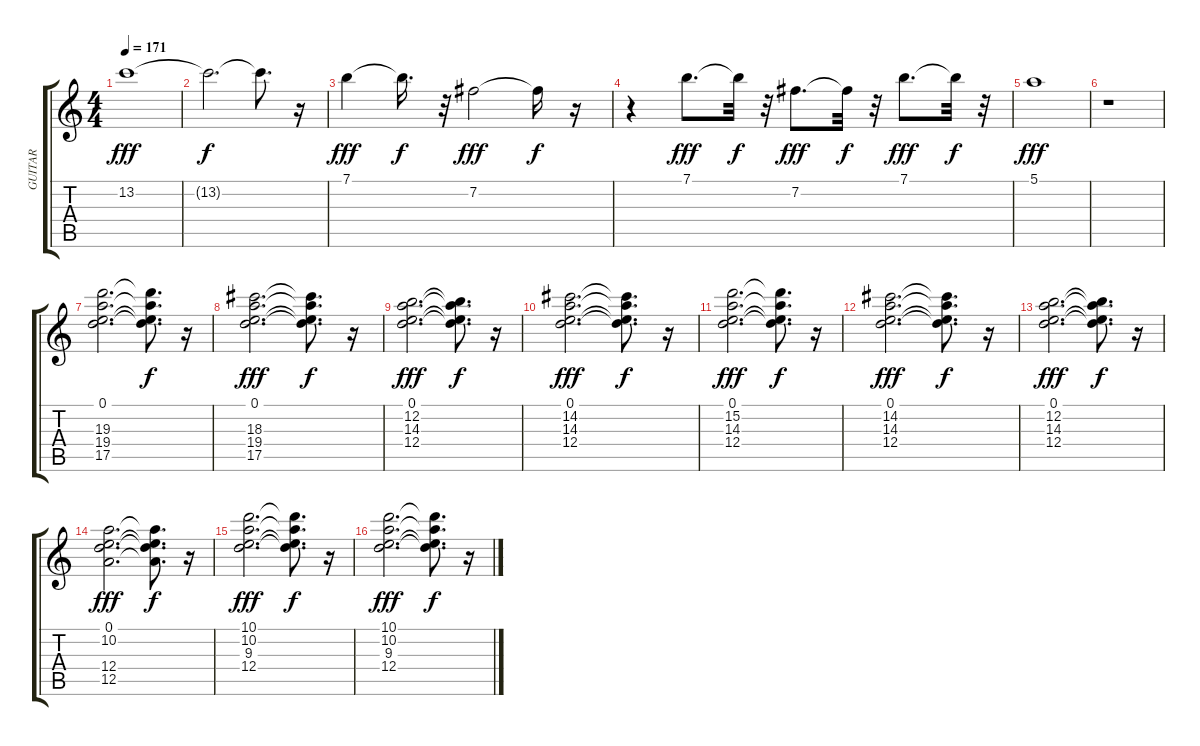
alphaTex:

\track ("GUITAR" "GUITAR") {instrument acousticguitarsteel}
\staff {score tabs}
\tuning (E4 B3 G3 D3 A2 E2) {hide}
\ts (4 4)
\tempo 171
\clef g2
\ks c
13.2.1{dy fff} |
13.2{t}.2{d dy f} 13.2{t}.8{d} r.16 |
7.1.4{dy fff} 7.1{t}.16{d dy f} r.32 7.2.2{dy fff} 7.2{t}.16{dy f} r.16 |
r.4 7.1.8{d dy fff} 7.1{t}.32{dy f} r.32 7.2.8{d dy fff} 7.2{t}.32{dy f} r.32 7.1.8{d dy fff} 7.1{t}.32{dy f} r.32 |
5.1.1{dy fff} |
r.1 |
(0.1 19.3 19.4 17.5).2{d} (0.1{t} 19.3{t} 19.4{t} 17.5{t}).8{d dy f} r.16 |
(0.1 18.3 19.4 17.5).2{d dy fff} (0.1{t} 18.3{t} 19.4{t} 17.5{t}).8{d dy f} r.16 |
(0.1 12.2 14.3 12.4).2{d dy fff} (0.1{t} 12.2{t} 14.3{t} 12.4{t}).8{d dy f} r.16 |
(0.1 14.2 14.3 12.4).2{d dy fff} (0.1{t} 14.2{t} 14.3{t} 12.4{t}).8{d dy f} r.16 |
(0.1 15.2 14.3 12.4).2{d dy fff} (0.1{t} 15.2{t} 14.3{t} 12.4{t}).8{d dy f} r.16 |
(0.1 14.2 14.3 12.4).2{d dy fff} (0.1{t} 14.2{t} 14.3{t} 12.4{t}).8{d dy f} r.16 |
(0.1 12.2 14.3 12.4).2{d dy fff} (0.1{t} 12.2{t} 14.3{t} 12.4{t}).8{d dy f} r.16 |
(0.1 10.2 12.4 12.5).2{d dy fff} (0.1{t} 10.2{t} 12.4{t} 12.5{t}).8{d dy f} r.16 |
(10.1 10.2 9.3 12.4).2{d dy fff} (10.1{t} 10.2{t} 9.3{t} 12.4{t}).8{d dy f} r.16 |
(10.1 10.2 9.3 12.4).2{d dy fff} (10.1{t} 10.2{t} 9.3{t} 12.4{t}).8{d dy f} r.16
